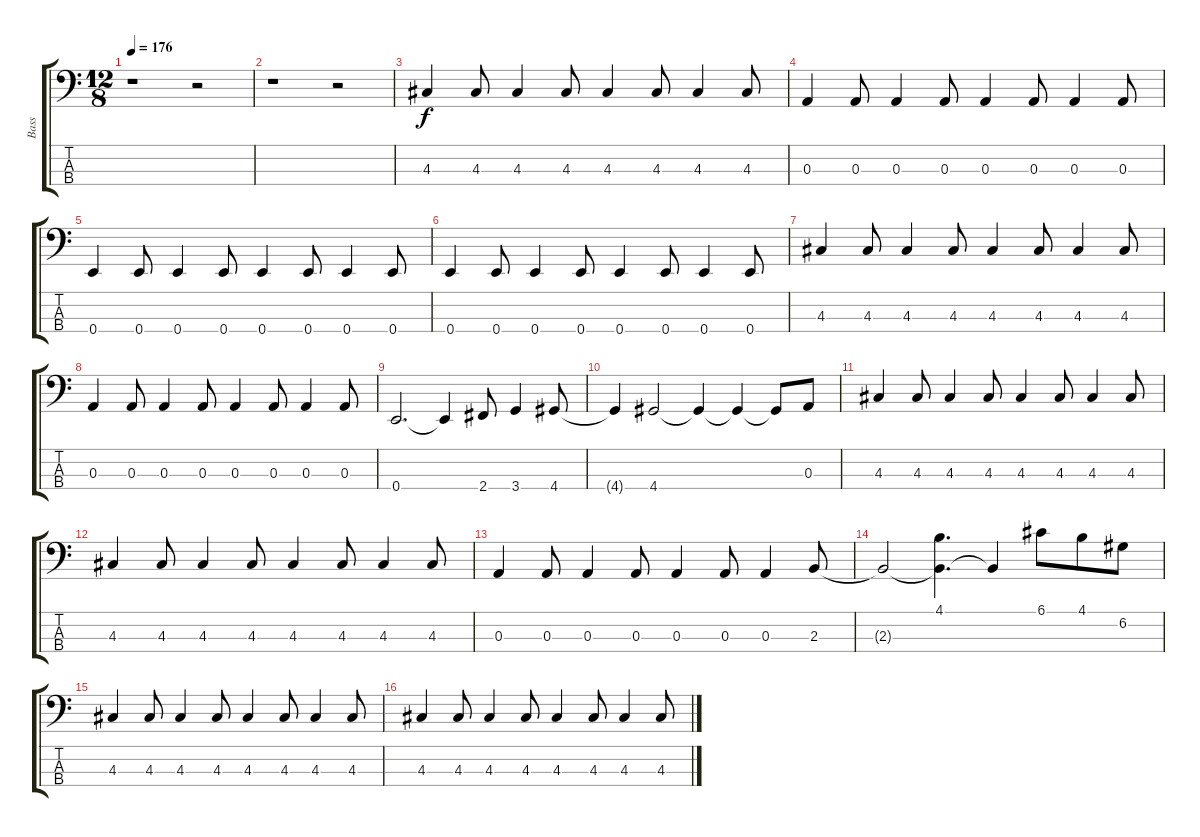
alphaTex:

\track ("Bass" "Bass") {instrument acousticguitarnylon}
\staff {score tabs}
\tuning (G2 D2 A1 E1) {hide}
\ts (12 8)
\tempo 176
\clef f4
\ks c
r.1{dy f instrument acousticguitarnylon} r.2 |
r.1 r.2 |
4.3.4 4.3.8 4.3.4 4.3.8 4.3.4 4.3.8 4.3.4 4.3.8 |
0.3.4 0.3.8 0.3.4 0.3.8 0.3.4 0.3.8 0.3.4 0.3.8 |
0.4.4 0.4.8 0.4.4 0.4.8 0.4.4 0.4.8 0.4.4 0.4.8 |
0.4.4 0.4.8 0.4.4 0.4.8 0.4.4 0.4.8 0.4.4 0.4.8 |
4.3.4 4.3.8 4.3.4 4.3.8 4.3.4 4.3.8 4.3.4 4.3.8 |
0.3.4 0.3.8 0.3.4 0.3.8 0.3.4 0.3.8 0.3.4 0.3.8 |
0.4.2{d} 0.4{t}.4 2.4.8 3.4.4 4.4.8 |
4.4{t}.4 4.4.2 4.4{t}.4 4.4{t}.4 4.4{t}.8 0.3.8 |
4.3.4 4.3.8 4.3.4 4.3.8 4.3.4 4.3.8 4.3.4 4.3.8 |
4.3.4 4.3.8 4.3.4 4.3.8 4.3.4 4.3.8 4.3.4 4.3.8 |
0.3.4 0.3.8 0.3.4 0.3.8 0.3.4 0.3.8 0.3.4 2.3.8 |
2.3{t}.2 (4.1 2.3{t}).4{d} 2.3{t}.4 6.1.8 4.1.8 6.2.8 |
4.3.4 4.3.8 4.3.4 4.3.8 4.3.4 4.3.8 4.3.4 4.3.8 |
4.3.4 4.3.8 4.3.4 4.3.8 4.3.4 4.3.8 4.3.4 4.3.8
